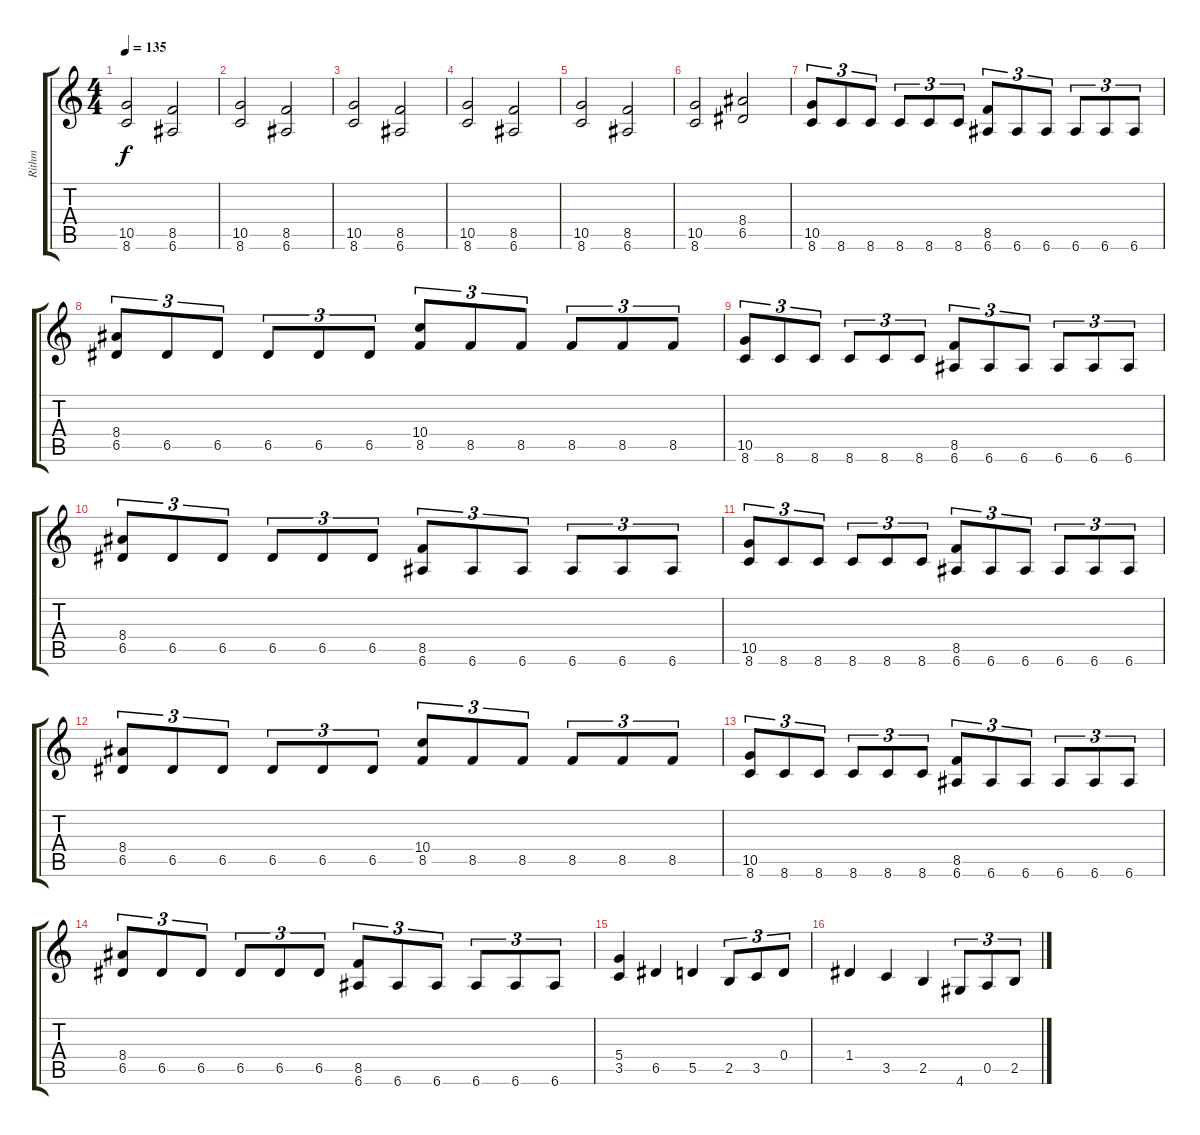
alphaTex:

\track ("Rithm" "Rithm") {instrument distortionguitar}
\staff {score tabs}
\tuning (E4 B3 G3 D3 A2 E2) {hide}
\ts (4 4)
\tempo 135
\clef g2
\ks c
(10.5 8.6).2{dy f} (8.5 6.6).2 |
(10.5 8.6).2 (8.5 6.6).2 |
(10.5 8.6).2 (8.5 6.6).2 |
(10.5 8.6).2 (8.5 6.6).2 |
(10.5 8.6).2 (8.5 6.6).2 |
(10.5 8.6).2 (8.4 6.5).2 |
(10.5 8.6).8{tu (3 2)} 8.6.8{tu (3 2)} 8.6.8{tu (3 2)} 8.6.8{tu (3 2)} 8.6.8{tu (3 2)} 8.6.8{tu (3 2)} (8.5 6.6).8{tu (3 2)} 6.6.8{tu (3 2)} 6.6.8{tu (3 2)} 6.6.8{tu (3 2)} 6.6.8{tu (3 2)} 6.6.8{tu (3 2)} |
(8.4 6.5).8{tu (3 2)} 6.5.8{tu (3 2)} 6.5.8{tu (3 2)} 6.5.8{tu (3 2)} 6.5.8{tu (3 2)} 6.5.8{tu (3 2)} (10.4 8.5).8{tu (3 2)} 8.5.8{tu (3 2)} 8.5.8{tu (3 2)} 8.5.8{tu (3 2)} 8.5.8{tu (3 2)} 8.5.8{tu (3 2)} |
(10.5 8.6).8{tu (3 2)} 8.6.8{tu (3 2)} 8.6.8{tu (3 2)} 8.6.8{tu (3 2)} 8.6.8{tu (3 2)} 8.6.8{tu (3 2)} (8.5 6.6).8{tu (3 2)} 6.6.8{tu (3 2)} 6.6.8{tu (3 2)} 6.6.8{tu (3 2)} 6.6.8{tu (3 2)} 6.6.8{tu (3 2)} |
(8.4 6.5).8{tu (3 2)} 6.5.8{tu (3 2)} 6.5.8{tu (3 2)} 6.5.8{tu (3 2)} 6.5.8{tu (3 2)} 6.5.8{tu (3 2)} (8.5 6.6).8{tu (3 2)} 6.6.8{tu (3 2)} 6.6.8{tu (3 2)} 6.6.8{tu (3 2)} 6.6.8{tu (3 2)} 6.6.8{tu (3 2)} |
(10.5 8.6).8{tu (3 2)} 8.6.8{tu (3 2)} 8.6.8{tu (3 2)} 8.6.8{tu (3 2)} 8.6.8{tu (3 2)} 8.6.8{tu (3 2)} (8.5 6.6).8{tu (3 2)} 6.6.8{tu (3 2)} 6.6.8{tu (3 2)} 6.6.8{tu (3 2)} 6.6.8{tu (3 2)} 6.6.8{tu (3 2)} |
(8.4 6.5).8{tu (3 2)} 6.5.8{tu (3 2)} 6.5.8{tu (3 2)} 6.5.8{tu (3 2)} 6.5.8{tu (3 2)} 6.5.8{tu (3 2)} (10.4 8.5).8{tu (3 2)} 8.5.8{tu (3 2)} 8.5.8{tu (3 2)} 8.5.8{tu (3 2)} 8.5.8{tu (3 2)} 8.5.8{tu (3 2)} |
(10.5 8.6).8{tu (3 2)} 8.6.8{tu (3 2)} 8.6.8{tu (3 2)} 8.6.8{tu (3 2)} 8.6.8{tu (3 2)} 8.6.8{tu (3 2)} (8.5 6.6).8{tu (3 2)} 6.6.8{tu (3 2)} 6.6.8{tu (3 2)} 6.6.8{tu (3 2)} 6.6.8{tu (3 2)} 6.6.8{tu (3 2)} |
(8.4 6.5).8{tu (3 2)} 6.5.8{tu (3 2)} 6.5.8{tu (3 2)} 6.5.8{tu (3 2)} 6.5.8{tu (3 2)} 6.5.8{tu (3 2)} (8.5 6.6).8{tu (3 2)} 6.6.8{tu (3 2)} 6.6.8{tu (3 2)} 6.6.8{tu (3 2)} 6.6.8{tu (3 2)} 6.6.8{tu (3 2)} |
(5.4 3.5).4 6.5.4 5.5.4 2.5.8{tu (3 2)} 3.5.8{tu (3 2)} 0.4.8{tu (3 2)} |
1.4.4 3.5.4 2.5.4 4.6.8{tu (3 2)} 0.5.8{tu (3 2)} 2.5.8{tu (3 2)}
